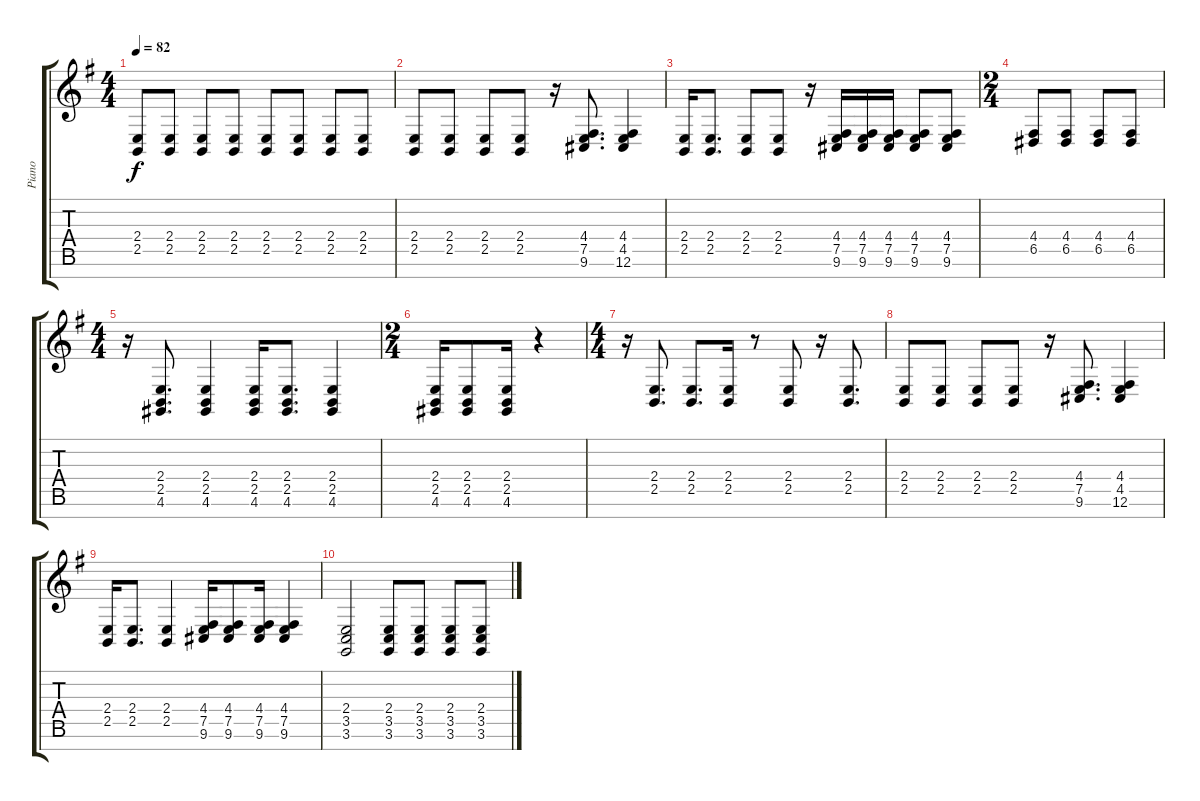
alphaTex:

\track ("Piano" "Piano") {instrument brightacousticpiano}
\staff {score tabs}
\tuning (E4 B3 G3 D3 A2 E2 B1) {hide}
\ts (4 4)
\tempo 82
\clef g2
\ks g
(2.4 2.5).8{dy f} (2.4 2.5).8 (2.4 2.5).8 (2.4 2.5).8 (2.4 2.5).8 (2.4 2.5).8 (2.4 2.5).8 (2.4 2.5).8 |
(2.4 2.5).8 (2.4 2.5).8 (2.4 2.5).8 (2.4 2.5).8 r.16 (4.4 7.5 9.6).8{d} (4.4 4.5 12.6).4 |
(2.4 2.5).16 (2.4 2.5).8{d} (2.4 2.5).8 (2.4 2.5).8 r.16 (4.4 7.5 9.6).16 (4.4 7.5 9.6).16 (4.4 7.5 9.6).16 (4.4 7.5 9.6).8 (4.4 7.5 9.6).8 |
\ts (2 4)
(4.4 6.5).8 (4.4 6.5).8 (4.4 6.5).8 (4.4 6.5).8 |
\ts (4 4)
r.16 (2.4 2.5 4.6).8{d} (2.4 2.5 4.6).4 (2.4 2.5 4.6).16 (2.4 2.5 4.6).8{d} (2.4 2.5 4.6).4 |
\ts (2 4)
(2.4 2.5 4.6).16 (2.4 2.5 4.6).8 (2.4 2.5 4.6).16 r.4 |
\ts (4 4)
r.16 (2.4 2.5).8{d} (2.4 2.5).8{d} (2.4 2.5).16 r.8 (2.4 2.5).8 r.16 (2.4 2.5).8{d} |
(2.4 2.5).8 (2.4 2.5).8 (2.4 2.5).8 (2.4 2.5).8 r.16 (4.4 7.5 9.6).8{d} (4.4 4.5 12.6).4 |
(2.4 2.5).16 (2.4 2.5).8{d} (2.4 2.5).4 (4.4 7.5 9.6).16 (4.4 7.5 9.6).8 (4.4 7.5 9.6).16 (4.4 7.5 9.6).4 |
(2.4 3.5 3.6).2 (2.4 3.5 3.6).8 (2.4 3.5 3.6).8 (2.4 3.5 3.6).8 (2.4 3.5 3.6).8
